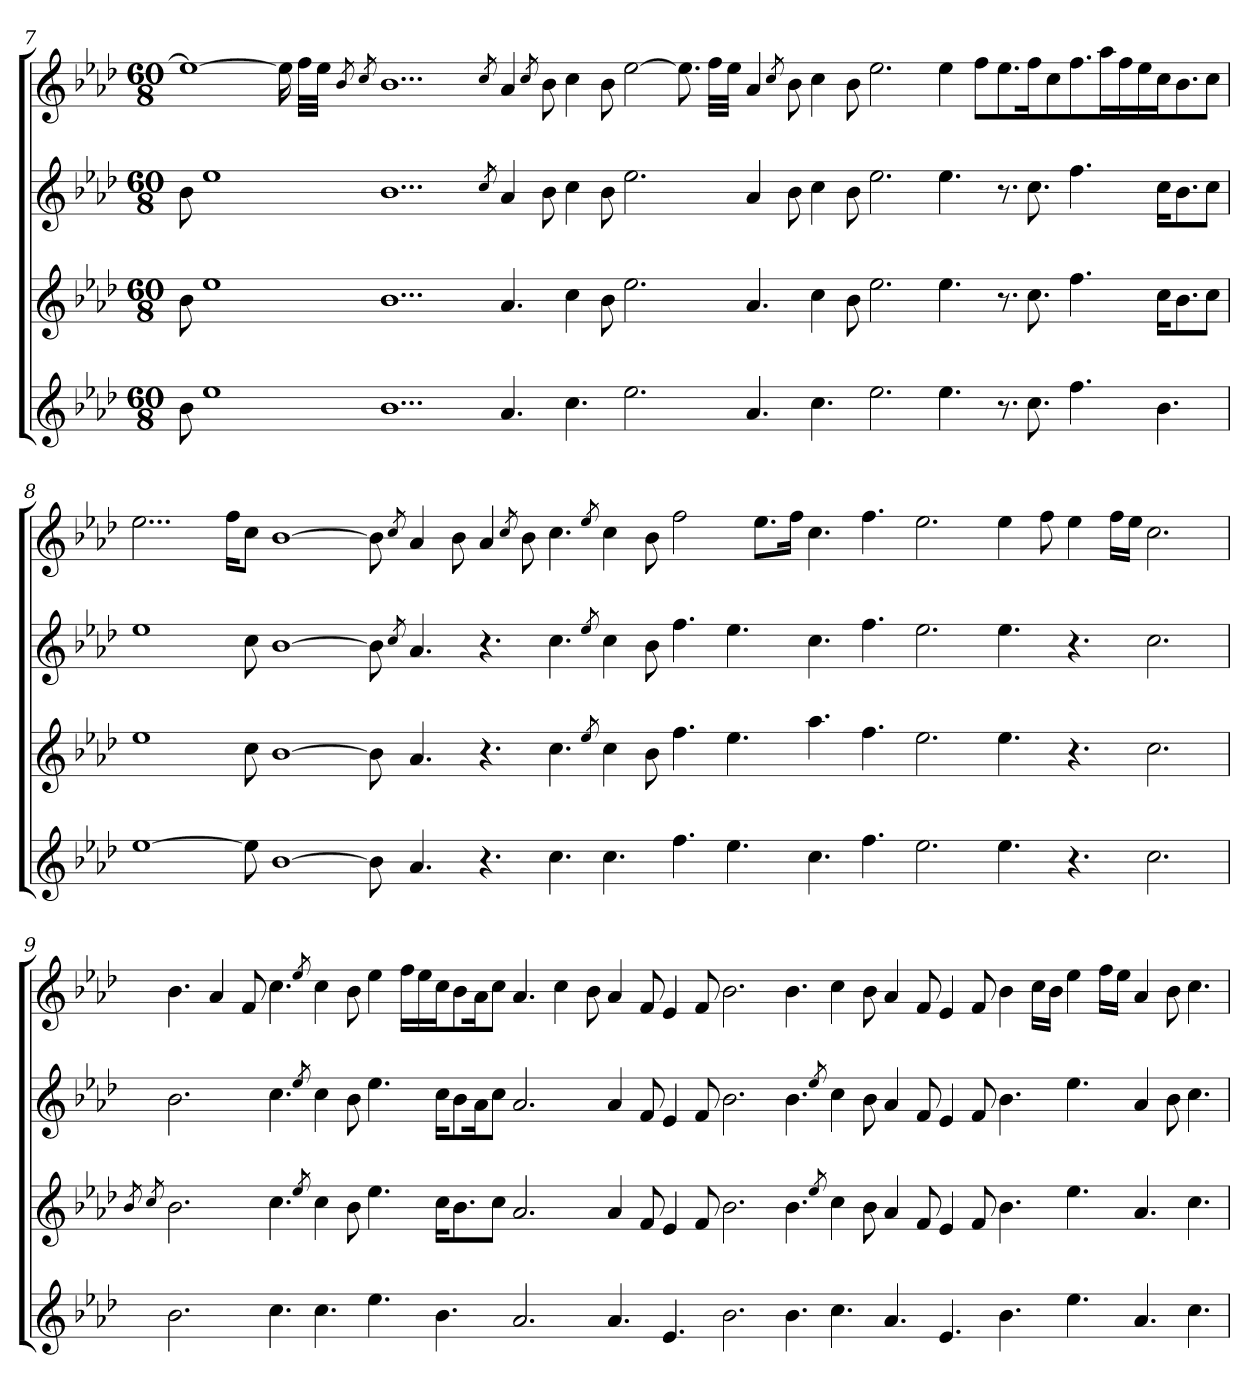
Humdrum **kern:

**kern	**kern	**kern	**kern
*part4	*part3	*part2	*part1
*staff4	*staff3	*staff2	*staff1
*clefG2	*clefG2	*clefG2	*clefG2
*k[b-e-a-d-]	*k[b-e-a-d-]	*k[b-e-a-d-]	*k[b-e-a-d-]
*M60/8	*M60/8	*M60/8	*M60/8
=7	=7	=7	=7
8b-	8b-	8b-	1ee-_
1ee-	1ee-	1ee-	.
.	.	.	16ee-]
.	.	.	32ff\LLL
.	.	.	32ee-\JJJ
.	.	.	8qb-
.	.	.	8qcc
1...b-	1...b-	1...b-	1...b-
.	.	8qcc	8qcc
4.a-	4.a-	4a-	4a-
.	.	.	8qcc
.	.	8b-	8b-
4.cc	4cc	4cc	4cc
.	8b-	8b-	8b-
2.ee-	2.ee-	2.ee-	[2ee-
.	.	.	8.ee-]
.	.	.	32ff\LLL
.	.	.	32ee-\JJJ
4.a-	4.a-	4a-	4a-
.	.	.	8qcc
.	.	8b-	8b-
4.cc	4cc	4cc	4cc
.	8b-	8b-	8b-
2.ee-	2.ee-	2.ee-	2.ee-
4.ee-	4.ee-	4.ee-	4ee-
.	.	.	8ff\L
8.r	8.r	8.r	8.ee-\
8.cc	8.cc	8.cc	16ff\K
.	.	.	8cc\
4.ff	4.ff	4.ff	8.ff\
.	.	.	16aa-\L
.	.	.	16ff\
.	.	.	16ee-\
4.b-	16cc\KL	16cc\KL	16cc\J
.	8.b-\	8.b-\	8.b-\
.	8cc\J	8cc\J	8cc\J
=8	=8	=8	=8
[1ee-	1ee-	1ee-	2...ee-
.	.	.	16ff\KL
8ee-]	8cc	8cc	8cc\J
[1b-	[1b-	[1b-	[1b-
8b-]	8b-]	8b-]	8b-]
.	.	8qcc	8qcc
4.a-	4.a-	4.a-	4a-
.	.	.	8b-
4.r	4.r	4.r	4a-
.	.	.	8qcc
.	.	.	8b-
4.cc	4.cc	4.cc	4.cc
.	8qee-	8qee-	8qee-
4.cc	4cc	4cc	4cc
.	8b-	8b-	8b-
4.ff	4.ff	4.ff	2ff
4.ee-	4.ee-	4.ee-	.
.	.	.	8.ee-\L
.	.	.	16ff\Jk
4.cc	4.aa-	4.cc	4.cc
4.ff	4.ff	4.ff	4.ff
2.ee-	2.ee-	2.ee-	2.ee-
4.ee-	4.ee-	4.ee-	4ee-
.	.	.	8ff
4.r	4.r	4.r	4ee-
.	.	.	16ff\LL
.	.	.	16ee-\JJ
2.cc	2.cc	2.cc	2.cc
=9	=9	=9	=9
.	8qb-	.	.
.	8qcc	.	.
2.b-	2.b-	2.b-	4.b-
.	.	.	4a-
.	.	.	8f
4.cc	4.cc	4.cc	4.cc
.	8qee-	8qee-	8qee-
4.cc	4cc	4cc	4cc
.	8b-	8b-	8b-
4.ee-	4.ee-	4.ee-	4ee-
.	.	.	16ff\LL
.	.	.	16ee-\
4.b-	16cc\KL	16cc\KL	16cc\J
.	8.b-\	8b-\	8b-\
.	.	16a-\K	16a-\K
.	8cc\J	8cc\J	8cc\J
2.a-	2.a-	2.a-	4.a-
.	.	.	4cc
.	.	.	8b-
4.a-	4a-	4a-	4a-
.	8f	8f	8f
4.e-	4e-	4e-	4e-
.	8f	8f	8f
2.b-	2.b-	2.b-	2.b-
4.b-	4.b-	4.b-	4.b-
.	8qee-	8qee-	.
4.cc	4cc	4cc	4cc
.	8b-	8b-	8b-
4.a-	4a-	4a-	4a-
.	8f	8f	8f
4.e-	4e-	4e-	4e-
.	8f	8f	8f
4.b-	4.b-	4.b-	4b-
.	.	.	16cc\LL
.	.	.	16b-\JJ
4.ee-	4.ee-	4.ee-	4ee-
.	.	.	16ff\LL
.	.	.	16ee-\JJ
4.a-	4.a-	4a-	4a-
.	.	8b-	8b-
4.cc	4.cc	4.cc	4.cc
=	=	=	=
*-	*-	*-	*-
